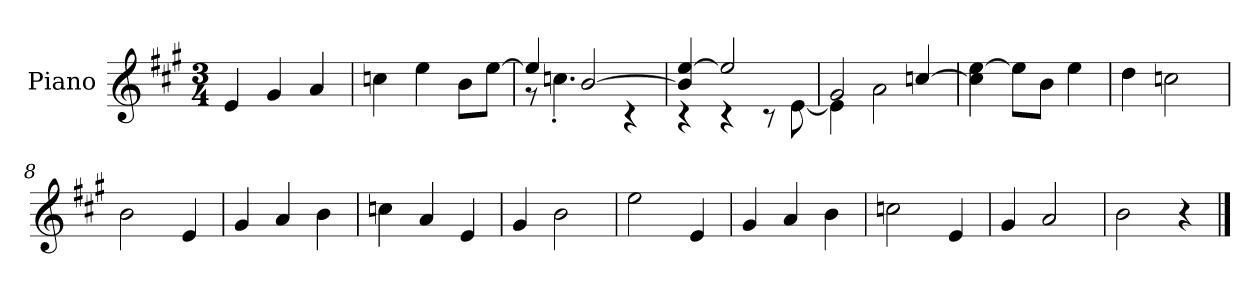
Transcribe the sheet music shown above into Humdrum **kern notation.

**kern
*part1
*staff1
*I"Piano
*I'P-no
*clefG2
*k[f#c#g#]
*M3/4
*MM178
=1
4e/
4g#/
4a/
=2
4ccn\
4ee\
8b\L
[8ee\J
=3
*^
4ee/]	8r
.	4.ccn'\
[2b/	.
.	4r
=4	=4
4b/] [4ee/	4r
2ee/]	4r
.	8r
.	[8e\
=5	=5
2g#/	4e\]
.	2a\
[4ccn/	.
*v	*v
=6
4cc\] [4ee\
8ee\L]
8b\J
4ee\
=7
4dd\
2ccn\
=8
2b\
4e/
=9
4g#/
4a/
4b\
!!LO:LB:g=z
=10
4ccn\
4a/
4e/
=11
4g#/
2b\
=12
2ee\
4e/
=13
4g#/
4a/
4b\
=14
2ccn\
4e/
=15
4g#/
2a/
=16
2b\
4r
==
*-
